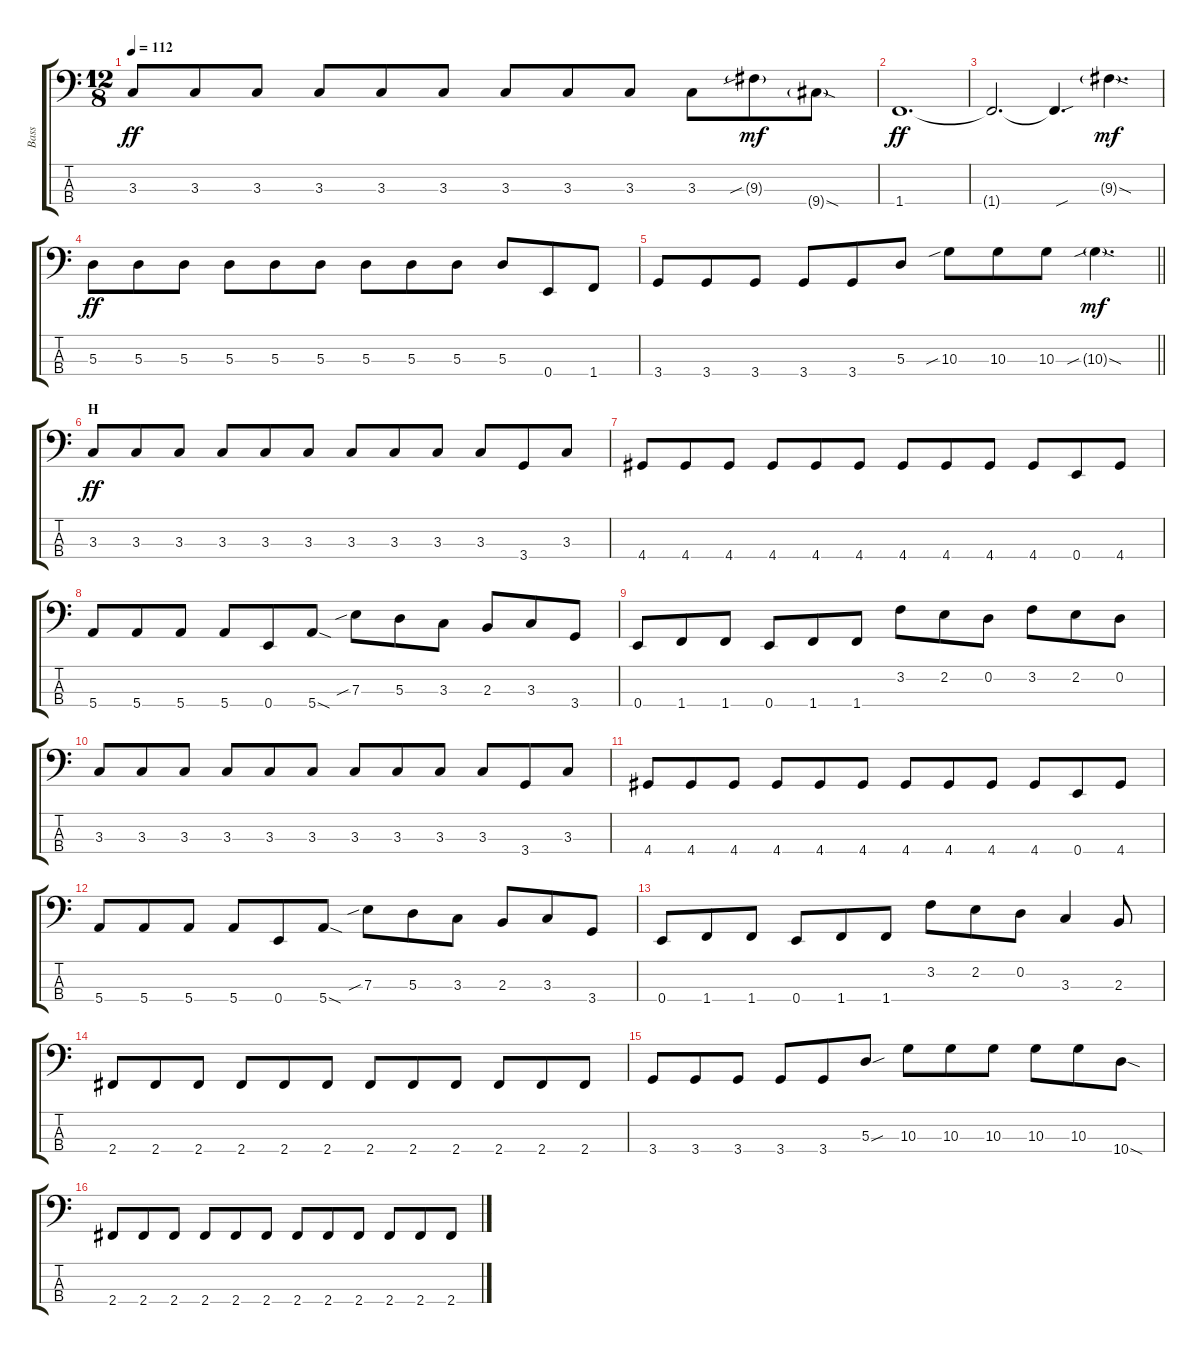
\track ("Bass" "Bass") {instrument electricbasspick}
\staff {score tabs}
\tuning (G2 D2 A1 E1) {hide}
\ts (12 8)
\tempo 112
\clef f4
\ks c
3.3.8{dy ff} 3.3.8 3.3.8 3.3.8 3.3.8 3.3.8 3.3.8 3.3.8 3.3.8 3.3.8 9.3{sib g}.8{dy mf} 9.4{sod g}.8 |
1.4.1{d dy ff} |
1.4{t}.2{d} 1.4{sou t}.4{d} 9.3{sod g}.4{d dy mf} |
5.3.8{dy ff} 5.3.8 5.3.8 5.3.8 5.3.8 5.3.8 5.3.8 5.3.8 5.3.8 5.3.8 0.4.8 1.4.8 |
\barLineRight lightlight
3.4.8 3.4.8 3.4.8 3.4.8 3.4.8 5.3.8 10.3{sib}.8 10.3.8 10.3.8 10.3{sib sod g}.4{d dy mf} |
\section ("" "H")
3.3.8{dy ff} 3.3.8 3.3.8 3.3.8 3.3.8 3.3.8 3.3.8 3.3.8 3.3.8 3.3.8 3.4.8 3.3.8 |
4.4.8 4.4.8 4.4.8 4.4.8 4.4.8 4.4.8 4.4.8 4.4.8 4.4.8 4.4.8 0.4.8 4.4.8 |
5.4.8 5.4.8 5.4.8 5.4.8 0.4.8 5.4{sod}.8 7.3{sib}.8 5.3.8 3.3.8 2.3.8 3.3.8 3.4.8 |
0.4.8 1.4.8 1.4.8 0.4.8 1.4.8 1.4.8 3.2.8 2.2.8 0.2.8 3.2.8 2.2.8 0.2.8 |
3.3.8 3.3.8 3.3.8 3.3.8 3.3.8 3.3.8 3.3.8 3.3.8 3.3.8 3.3.8 3.4.8 3.3.8 |
4.4.8 4.4.8 4.4.8 4.4.8 4.4.8 4.4.8 4.4.8 4.4.8 4.4.8 4.4.8 0.4.8 4.4.8 |
5.4.8 5.4.8 5.4.8 5.4.8 0.4.8 5.4{sod}.8 7.3{sib}.8 5.3.8 3.3.8 2.3.8 3.3.8 3.4.8 |
0.4.8 1.4.8 1.4.8 0.4.8 1.4.8 1.4.8 3.2.8 2.2.8 0.2.8 3.3.4 2.3.8 |
2.4.8 2.4.8 2.4.8 2.4.8 2.4.8 2.4.8 2.4.8 2.4.8 2.4.8 2.4.8 2.4.8 2.4.8 |
3.4.8 3.4.8 3.4.8 3.4.8 3.4.8 5.3{sou}.8 10.3.8 10.3.8 10.3.8 10.3.8 10.3.8 10.4{sod}.8 |
2.4.8 2.4.8 2.4.8 2.4.8 2.4.8 2.4.8 2.4.8 2.4.8 2.4.8 2.4.8 2.4.8 2.4.8
